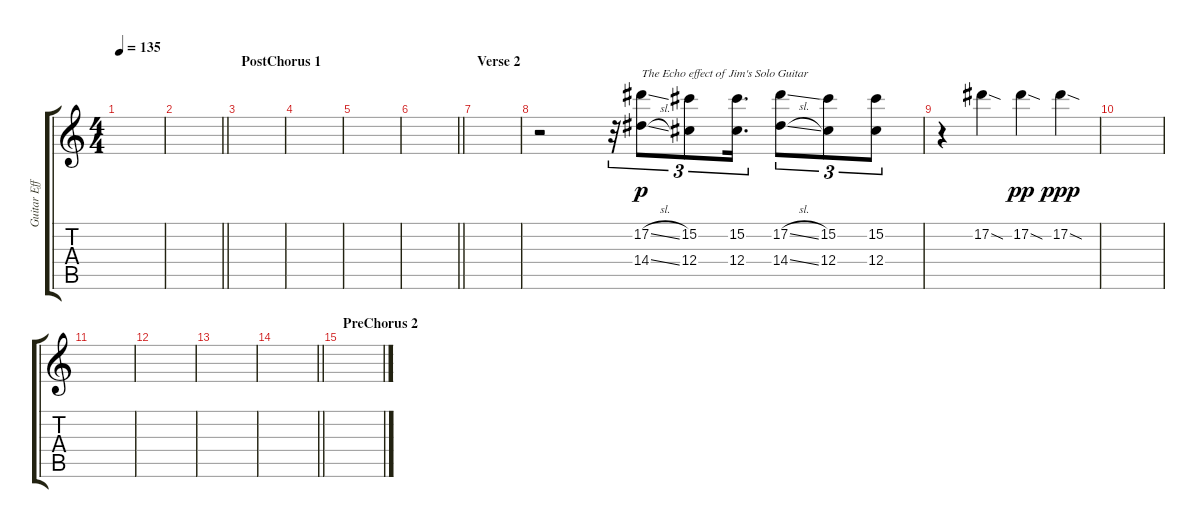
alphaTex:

\track ("Guitar Effects" "Guitar Eff") {instrument overdrivenguitar}
\staff {score tabs}
\tuning (Eb4 Bb3 Gb3 Db3 Ab2 Eb2) {hide}
\ts (4 4)
\tempo 135
\clef g2
\ks c
|
\barLineRight lightlight
|
\section ("" "PostChorus 1")
|
|
|
\barLineRight lightlight
|
\section ("" "Verse 2")
|
r.2{volume 13 instrument overdrivenguitar} r.32{tu (3 2)} (17.2{sl} 14.4{sl}).8{tu (3 2) txt "The Echo effect of Jim's Solo Guitar" dy p} (15.2 12.4).8{tu (3 2)} (15.2 12.4).16{d tu (3 2)} (17.2{sl} 14.4{sl}).8{tu (3 2)} (15.2 12.4).8{tu (3 2)} (15.2 12.4).8{tu (3 2)} |
r.4 17.2{sod}.4 17.2{sod}.4{dy pp} 17.2{sod}.4{dy ppp} |
|
|
|
|
\barLineRight lightlight
|
\section ("" "PreChorus 2")
